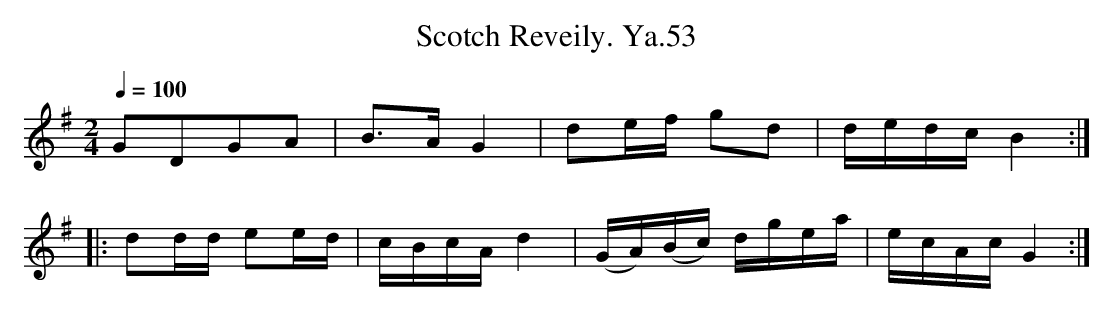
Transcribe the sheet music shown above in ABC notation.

X:1
T:Scotch Reveily. Ya.53
L:1/8
M:2/4
Q:1/4=100
K:G
GDGA | B>AG2 | de/f/ gd | d/e/d/c/B2:|
|:dd/d/ ee/d/ | c/B/c/A/d2 | (G/A/)(B/c/) d/g/e/a/ | e/c/A/c/G2:|]
